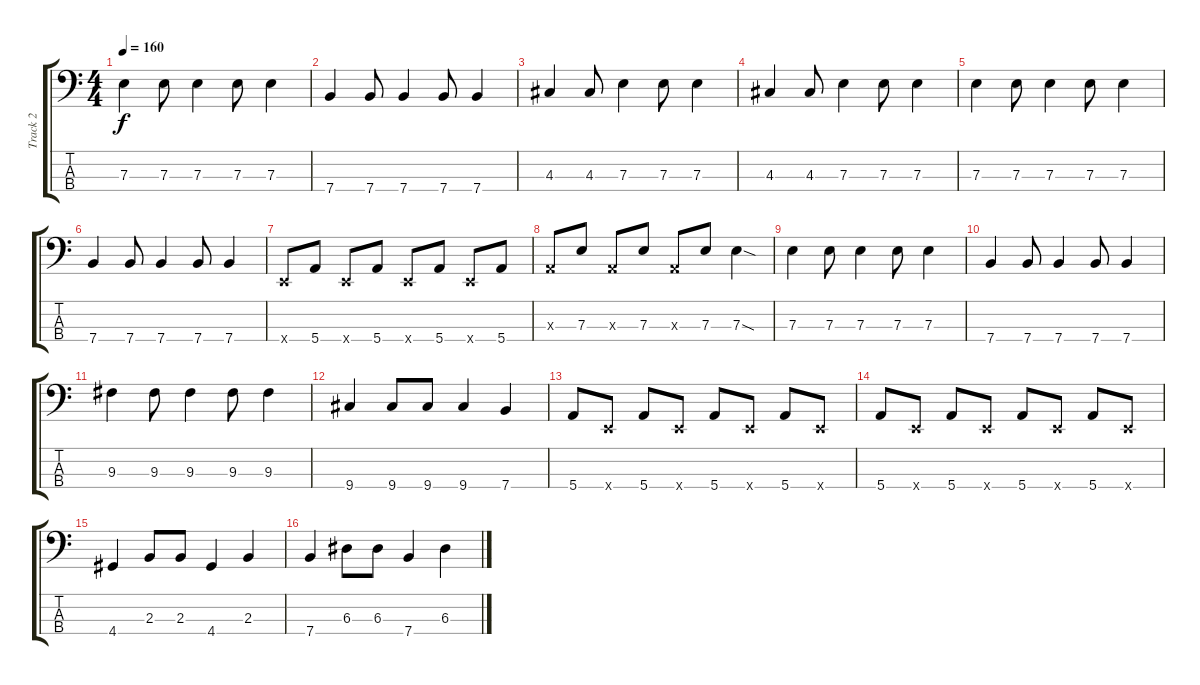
\track ("Track 2" "Track 2") {instrument electricbassfinger}
\staff {score tabs}
\tuning (G2 D2 A1 E1) {hide}
\ts (4 4)
\tempo 160
\clef f4
\ks c
7.3.4{dy f} 7.3.8 7.3.4 7.3.8 7.3.4 |
7.4.4 7.4.8 7.4.4 7.4.8 7.4.4 |
4.3.4 4.3.8 7.3.4 7.3.8 7.3.4 |
4.3.4 4.3.8 7.3.4 7.3.8 7.3.4 |
7.3.4 7.3.8 7.3.4 7.3.8 7.3.4 |
7.4.4 7.4.8 7.4.4 7.4.8 7.4.4 |
0.4{x}.8 5.4.8 0.4{x}.8 5.4.8 0.4{x}.8 5.4.8 0.4{x}.8 5.4.8 |
0.3{x}.8 7.3.8 0.3{x}.8 7.3.8 0.3{x}.8 7.3.8 7.3{sod}.4 |
7.3.4 7.3.8 7.3.4 7.3.8 7.3.4 |
7.4.4 7.4.8 7.4.4 7.4.8 7.4.4 |
9.3.4 9.3.8 9.3.4 9.3.8 9.3.4 |
9.4.4 9.4.8 9.4.8 9.4.4 7.4.4 |
5.4.8 0.4{x}.8 5.4.8 0.4{x}.8 5.4.8 0.4{x}.8 5.4.8 0.4{x}.8 |
5.4.8 0.4{x}.8 5.4.8 0.4{x}.8 5.4.8 0.4{x}.8 5.4.8 0.4{x}.8 |
4.4.4 2.3.8 2.3.8 4.4.4 2.3.4 |
7.4.4 6.3.8 6.3.8 7.4.4 6.3.4
